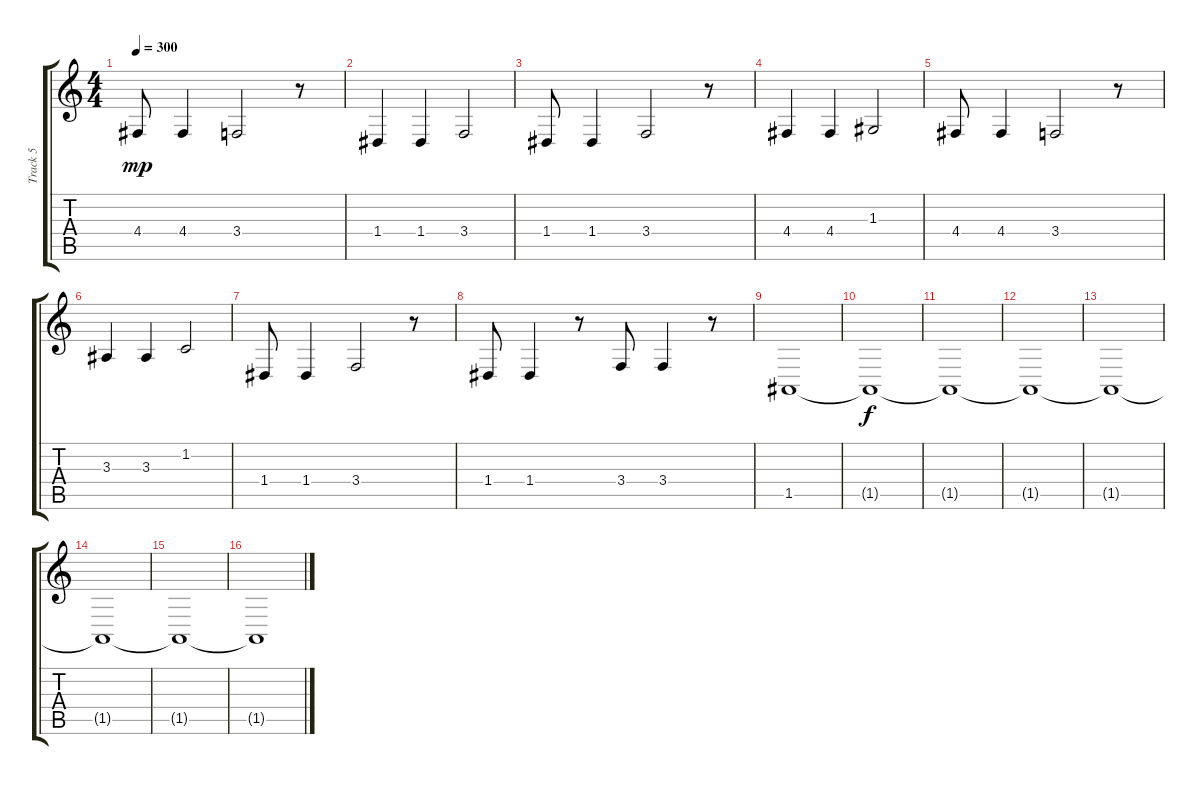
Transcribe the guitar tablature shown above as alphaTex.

\track ("Track 5" "Track 5") {instrument lead8bassandlead}
\staff {score tabs}
\tuning (E4 B3 G3 D3 A2 E2) {hide}
\ts (4 4)
\tempo 300
\clef g2
\ks c
4.4.8{dy mp} 4.4.4 3.4.2 r.8 |
1.4.4 1.4.4 3.4.2 |
1.4.8 1.4.4 3.4.2 r.8 |
4.4.4 4.4.4 1.3.2 |
4.4.8 4.4.4 3.4.2 r.8 |
3.3.4 3.3.4 1.2.2 |
1.4.8 1.4.4 3.4.2 r.8 |
1.4.8 1.4.4 r.8 3.4.8 3.4.4 r.8 |
1.5.1 |
1.5{t}.1{dy f} |
1.5{t}.1 |
1.5{t}.1 |
1.5{t}.1 |
1.5{t}.1 |
1.5{t}.1 |
1.5{t}.1
